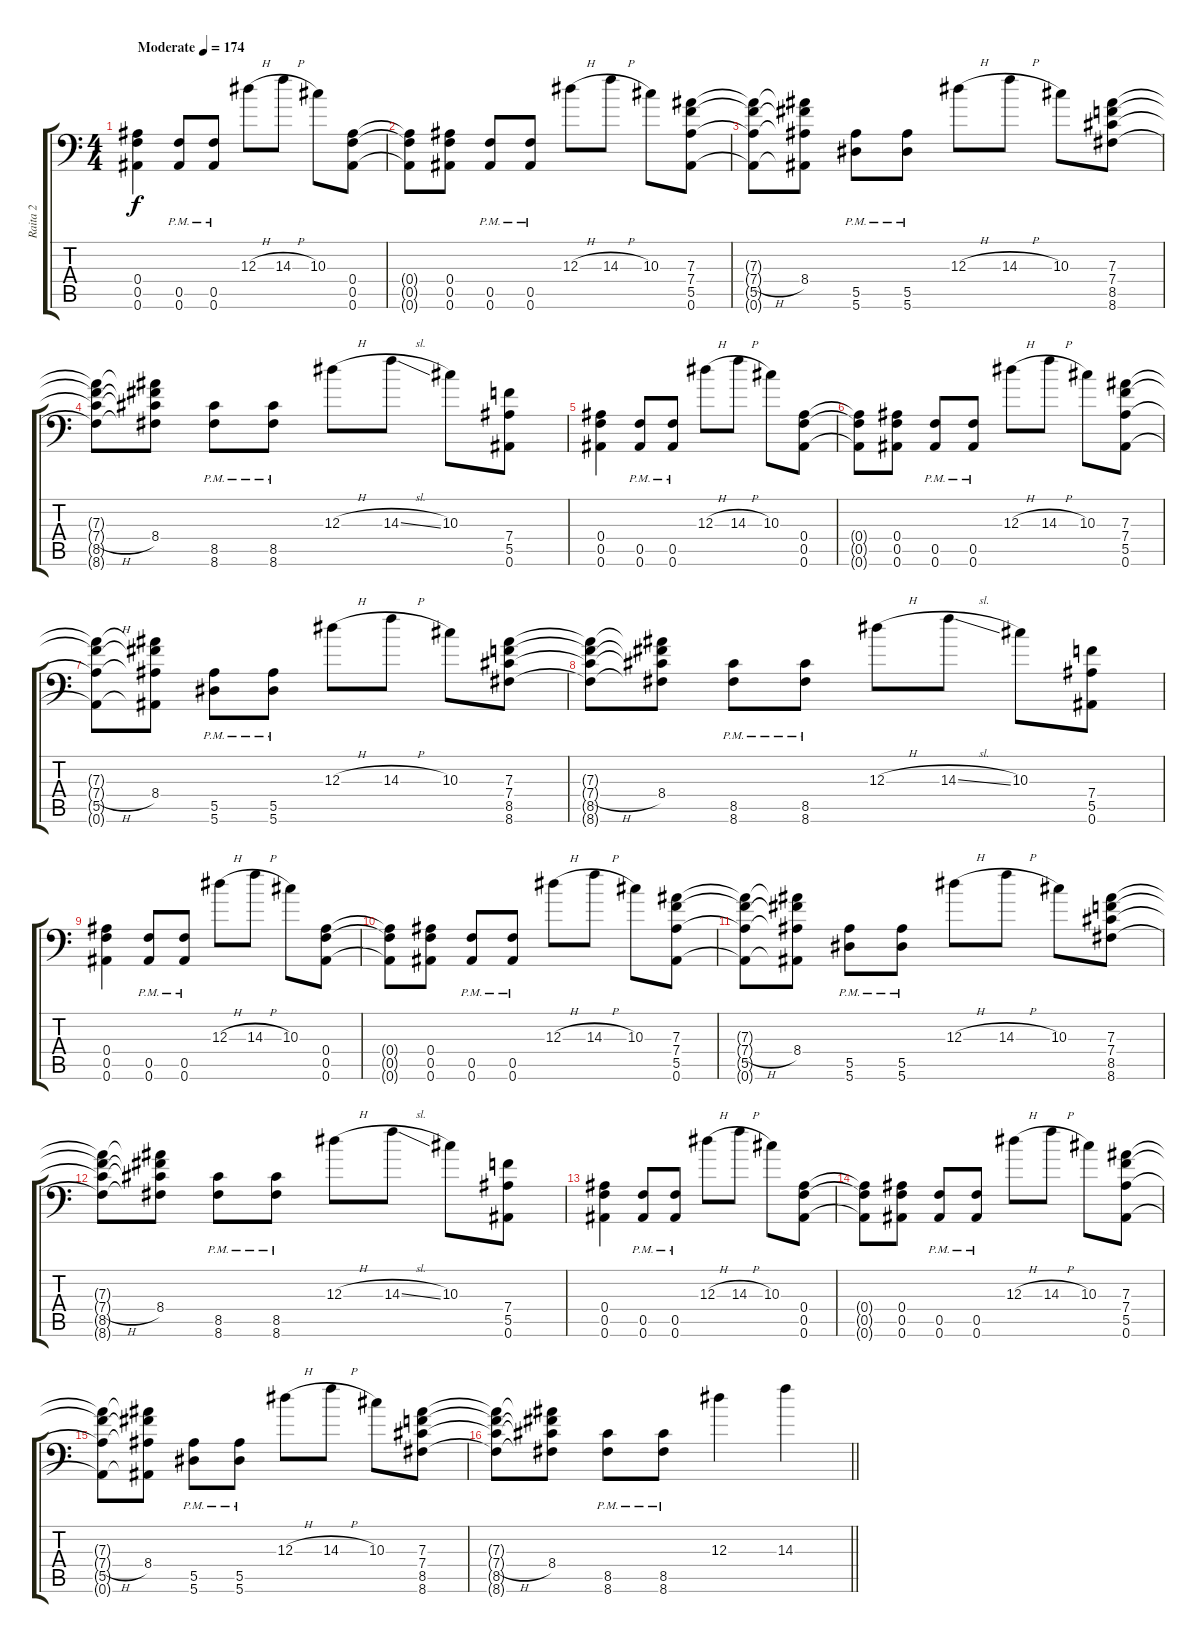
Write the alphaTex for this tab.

\track ("Raita 2" "Raita 2") {instrument distortionguitar}
\staff {score tabs}
\tuning (C4 G3 Eb3 Bb2 F2 Bb1) {hide}
\ts (4 4)
\tempo (174 "Moderate")
\clef f4
\ks c
(0.4 0.5 0.6).4{dy f instrument distortionguitar} (0.5{pm} 0.6{pm}).8 (0.5{pm} 0.6{pm}).8 12.3{h}.8 14.3{h}.8 10.3.8 (0.4 0.5 0.6).8 |
(0.4{t} 0.5{t} 0.6{t}).8 (0.4 0.5 0.6).8 (0.5{pm} 0.6{pm}).8 (0.5{pm} 0.6{pm}).8 12.3{h}.8 14.3{h}.8 10.3.8 (7.3 7.4 5.5 0.6).8 |
(7.3{t} 7.4{h t} 5.5{t} 0.6{t}).8 (7.3{t} 8.4 5.5{t} 0.6{t}).8 (5.5{pm} 5.6{pm}).8 (5.5{pm} 5.6{pm}).8 12.3{h}.8 14.3{h}.8 10.3.8 (7.3 7.4 8.5 8.6).8 |
(7.3{t} 7.4{h t} 8.5{t} 8.6{t}).8 (7.3{t} 8.4 8.5{t} 8.6{t}).8 (8.5{pm} 8.6{pm}).8 (8.5{pm} 8.6{pm}).8 12.3{h}.8 14.3{sl}.8 10.3.8 (7.4 5.5 0.6).8 |
(0.4 0.5 0.6).4 (0.5{pm} 0.6{pm}).8 (0.5{pm} 0.6{pm}).8 12.3{h}.8 14.3{h}.8 10.3.8 (0.4 0.5 0.6).8 |
(0.4{t} 0.5{t} 0.6{t}).8 (0.4 0.5 0.6).8 (0.5{pm} 0.6{pm}).8 (0.5{pm} 0.6{pm}).8 12.3{h}.8 14.3{h}.8 10.3.8 (7.3 7.4 5.5 0.6).8 |
(7.3{t} 7.4{h t} 5.5{t} 0.6{t}).8 (7.3{t} 8.4 5.5{t} 0.6{t}).8 (5.5{pm} 5.6{pm}).8 (5.5{pm} 5.6{pm}).8 12.3{h}.8 14.3{h}.8 10.3.8 (7.3 7.4 8.5 8.6).8 |
(7.3{t} 7.4{h t} 8.5{t} 8.6{t}).8 (7.3{t} 8.4 8.5{t} 8.6{t}).8 (8.5{pm} 8.6{pm}).8 (8.5{pm} 8.6{pm}).8 12.3{h}.8 14.3{sl}.8 10.3.8 (7.4 5.5 0.6).8 |
(0.4 0.5 0.6).4 (0.5{pm} 0.6{pm}).8 (0.5{pm} 0.6{pm}).8 12.3{h}.8 14.3{h}.8 10.3.8 (0.4 0.5 0.6).8 |
(0.4{t} 0.5{t} 0.6{t}).8 (0.4 0.5 0.6).8 (0.5{pm} 0.6{pm}).8 (0.5{pm} 0.6{pm}).8 12.3{h}.8 14.3{h}.8 10.3.8 (7.3 7.4 5.5 0.6).8 |
(7.3{t} 7.4{h t} 5.5{t} 0.6{t}).8 (7.3{t} 8.4 5.5{t} 0.6{t}).8 (5.5{pm} 5.6{pm}).8 (5.5{pm} 5.6{pm}).8 12.3{h}.8 14.3{h}.8 10.3.8 (7.3 7.4 8.5 8.6).8 |
(7.3{t} 7.4{h t} 8.5{t} 8.6{t}).8 (7.3{t} 8.4 8.5{t} 8.6{t}).8 (8.5{pm} 8.6{pm}).8 (8.5{pm} 8.6{pm}).8 12.3{h}.8 14.3{sl}.8 10.3.8 (7.4 5.5 0.6).8 |
(0.4 0.5 0.6).4 (0.5{pm} 0.6{pm}).8 (0.5{pm} 0.6{pm}).8 12.3{h}.8 14.3{h}.8 10.3.8 (0.4 0.5 0.6).8 |
(0.4{t} 0.5{t} 0.6{t}).8 (0.4 0.5 0.6).8 (0.5{pm} 0.6{pm}).8 (0.5{pm} 0.6{pm}).8 12.3{h}.8 14.3{h}.8 10.3.8 (7.3 7.4 5.5 0.6).8 |
(7.3{t} 7.4{h t} 5.5{t} 0.6{t}).8 (7.3{t} 8.4 5.5{t} 0.6{t}).8 (5.5{pm} 5.6{pm}).8 (5.5{pm} 5.6{pm}).8 12.3{h}.8 14.3{h}.8 10.3.8 (7.3 7.4 8.5 8.6).8 |
\barLineRight lightlight
(7.3{t} 7.4{h t} 8.5{t} 8.6{t}).8 (7.3{t} 8.4 8.5{t} 8.6{t}).8 (8.5{pm} 8.6{pm}).8 (8.5{pm} 8.6{pm}).8 12.3.4 14.3.4
